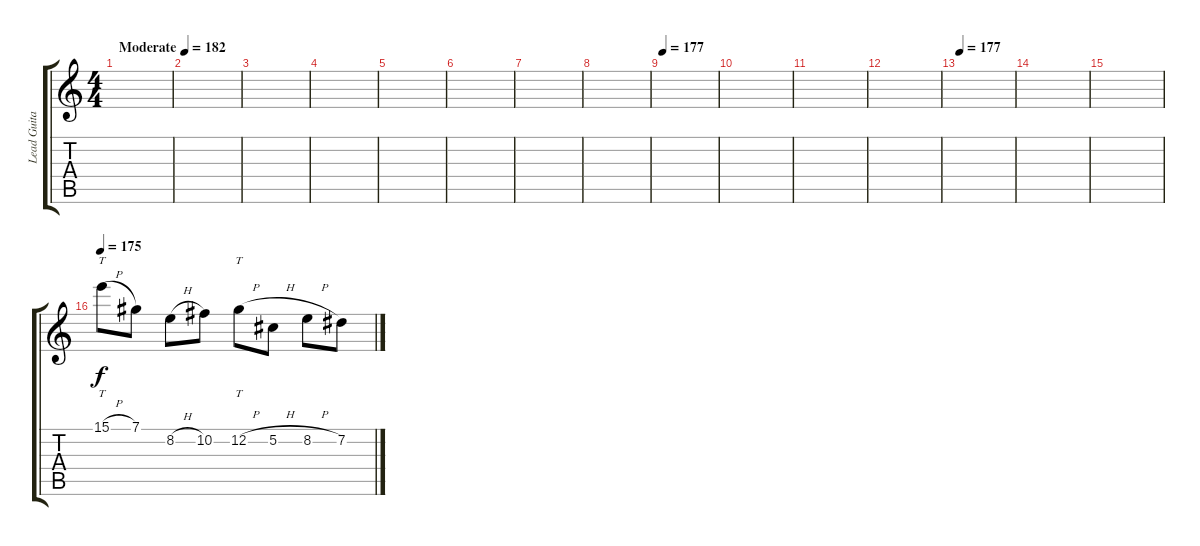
\track ("Lead Guitar 1" "Lead Guita") {instrument overdrivenguitar}
\staff {score tabs}
\tuning (Db4 Ab3 E3 B2 Gb2 Db2) {hide}
\ts (4 4)
\tempo (182 "Moderate")
\clef g2
\ks c
|
|
|
|
|
|
|
|
\tempo 177
|
|
|
|
\tempo 177
|
|
|
\tempo 175
15.1{h}.8{tt} 7.1.8 8.2{h}.8 10.2.8 12.2{h}.8{tt} 5.2{h}.8 8.2{h}.8 7.2.8
